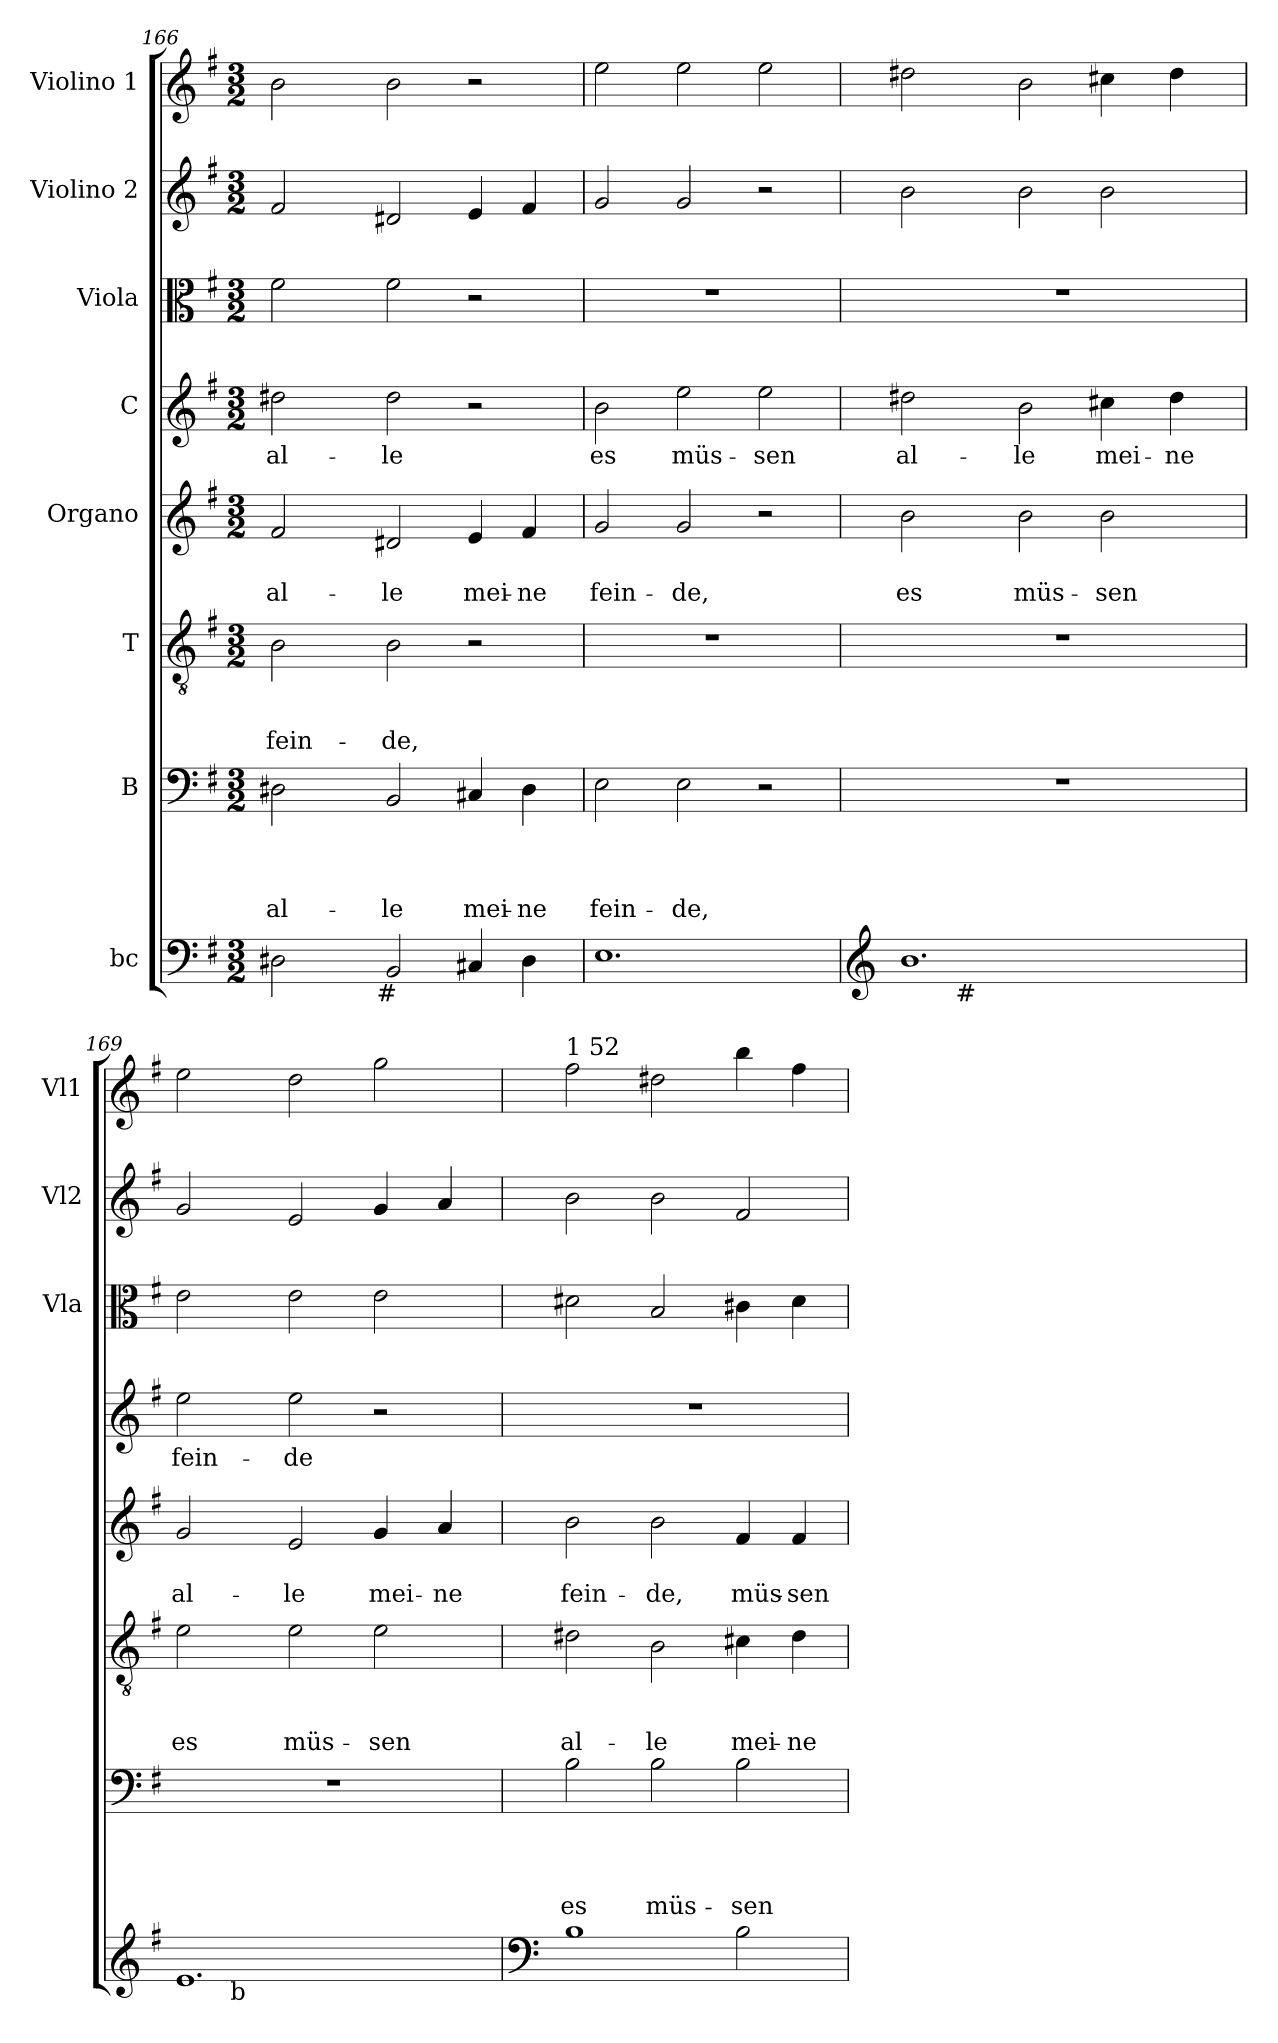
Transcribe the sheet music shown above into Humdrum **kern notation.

**kern	**kern	**text	**text	**text	**text	**kern	**text	**text	**text	**kern	**text	**text	**kern	**text	**kern	**kern	**kern
*part8	*part7	*part7	*part7	*part7	*part7	*part6	*part6	*part6	*part6	*part5	*part5	*part5	*part4	*part4	*part3	*part2	*part1
*staff8	*staff7	*staff7	*staff7	*staff7	*staff7	*staff6	*staff6	*staff6	*staff6	*staff5	*staff5	*staff5	*staff4	*staff4	*staff3	*staff2	*staff1
*I"bc	*I"B	*	*	*	*	*I"T	*	*	*	*I"Organo	*	*	*I"C	*	*I"Viola	*I"Violino 2	*I"Violino 1
*	*	*	*	*	*	*	*	*	*	*	*	*	*	*	*I'Vla	*I'Vl2	*I'Vl1
*clefF4	*clefF4	*	*	*	*	*clefGv2	*	*	*	*clefG2	*	*	*clefG2	*	*clefC3	*clefG2	*clefG2
*k[f#]	*k[f#]	*	*	*	*	*k[f#]	*	*	*	*k[f#]	*	*	*k[f#]	*	*k[f#]	*k[f#]	*k[f#]
*G:	*G:	*	*	*	*	*G:	*	*	*	*G:	*	*	*G:	*	*G:	*G:	*G:
*M3/2	*M3/2	*	*	*	*	*M3/2	*	*	*	*M3/2	*	*	*M3/2	*	*M3/2	*M3/2	*M3/2
=166	=166	=166	=166	=166	=166	=166	=166	=166	=166	=166	=166	=166	=166	=166	=166	=166	=166
!	!	!	!	!	!LO:LY:b	!	!	!	!LO:LY:b	!	!	!LO:LY:b	!	!LO:LY:b	!	!	!
*^	*	*	*	*	*	*	*	*	*	*	*	*	*	*	*	*	*
2D#X>\	4ryy	2D#X\	.	.	.	al-	2B\	.	.	fein-	2f#/	.	al-	2dd#X\	al-	2f#\	2f#/	2b\
.	8...ryy	.	.	.	.	.	.	.	.	.	.	.	.	.	.	.	.	.
!	!LO:TX:b:t=#	!	!	!	!	!	!	!	!	!	!	!	!	!	!	!	!	!
.	1ryy	.	.	.	.	.	.	.	.	.	.	.	.	.	.	.	.	.
!	!	!	!	!	!	!LO:LY:b	!	!	!	!LO:LY:b:rj	!	!	!LO:LY:b	!	!LO:LY:b	!	!	!
2BB/	.	2BB/	.	.	.	-le	2B\	.	.	-de,	2d#X/	.	-le	2dd#\	-le	2f#\	2d#X/	2b\
!	!	!	!	!	!	!LO:LY:b	!	!	!	!	!	!	!LO:LY:b	!	!	!	!	!
4C#X/	.	4C#X/	.	.	.	mei-	2r	.	.	.	4e/	.	mei-	2r	.	2r	4e/	2r
!	!	!	!	!	!	!LO:LY:b:rj	!	!	!	!	!	!	!LO:LY:b:rj	!	!	!	!	!
4D#\	.	4D#\	.	.	.	-ne	.	.	.	.	4f#/	.	-ne	.	.	.	4f#/	.
.	64ryy	.	.	.	.	.	.	.	.	.	.	.	.	.	.	.	.	.
=167	=167	=167	=167	=167	=167	=167	=167	=167	=167	=167	=167	=167	=167	=167	=167	=167	=167	=167
!	!	!	!	!	!	!LO:LY:b	!LO:N:vis=1	!	!	!	!	!	!LO:LY:b	!	!LO:LY:b	!LO:N:vis=1	!	!
*v	*v	*	*	*	*	*	*	*	*	*	*	*	*	*	*	*	*	*
1.E	2E\	.	.	.	fein-	1.r	.	.	.	2g/	.	fein-	2b\	es	1.r	2g/	2ee\
!	!	!	!	!	!LO:LY:b:rj	!	!	!	!	!	!	!LO:LY:b:rj	!	!LO:LY:b	!	!	!
.	2E\	.	.	.	-de,	.	.	.	.	2g/	.	-de,	2ee\	müs-	.	2g/	2ee\
!	!	!	!	!	!	!	!	!	!	!	!	!	!	!LO:LY:b:rj	!	!	!
.	2r	.	.	.	.	.	.	.	.	2r	.	.	2ee\	-sen	.	2r	2ee\
=168	=168	=168	=168	=168	=168	=168	=168	=168	=168	=168	=168	=168	=168	=168	=168	=168	=168
*clefG2	*	*	*	*	*	*	*	*	*	*	*	*	*	*	*	*	*
!	!LO:N:vis=1	!	!	!	!	!LO:N:vis=1	!	!	!	!	!	!LO:LY:b	!	!LO:LY:b	!LO:N:vis=1	!	!
*^	*	*	*	*	*	*	*	*	*	*	*	*	*	*	*	*	*
1.b	8ryy	1.r	.	.	.	.	1.r	.	.	.	2b\	.	es	2dd#X\	al-	1.r	2b\	2dd#X\
.	32.ryy	.	.	.	.	.	.	.	.	.	.	.	.	.	.	.	.	.
!	!LO:TX:b:t=#	!	!	!	!	!	!	!	!	!	!	!	!	!	!	!	!	!
.	1ryy	.	.	.	.	.	.	.	.	.	.	.	.	.	.	.	.	.
!	!	!	!	!	!	!	!	!	!	!	!	!	!LO:LY:b	!	!LO:LY:b	!	!	!
.	.	.	.	.	.	.	.	.	.	.	2b\	.	müs-	2b\	-le	.	2b\	2b\
!	!	!	!	!	!	!	!	!	!	!	!	!	!LO:LY:b:rj	!	!LO:LY:b	!	!	!
.	.	.	.	.	.	.	.	.	.	.	2b\	.	-sen	4cc#X\	mei-	.	2b\	4cc#X\
.	4ryy	.	.	.	.	.	.	.	.	.	.	.	.	.	.	.	.	.
!	!	!	!	!	!	!	!	!	!	!	!	!	!	!	!LO:LY:b:rj	!	!	!
.	.	.	.	.	.	.	.	.	.	.	.	.	.	4dd#\	-ne	.	.	4dd#\
.	16ryy	.	.	.	.	.	.	.	.	.	.	.	.	.	.	.	.	.
.	64ryy	.	.	.	.	.	.	.	.	.	.	.	.	.	.	.	.	.
=169	=169	=169	=169	=169	=169	=169	=169	=169	=169	=169	=169	=169	=169	=169	=169	=169	=169	=169
!	!	!LO:N:vis=1	!	!	!	!	!	!	!	!LO:LY:b	!	!	!LO:LY:b	!	!LO:LY:b	!	!	!
1.e	8...ryy	1.r	.	.	.	.	2e\	.	.	es	2g/	.	al-	2ee\	fein-	2e\	2g/	2ee\
!	!LO:TX:b:t=b	!	!	!	!	!	!	!	!	!	!	!	!	!	!	!	!	!
.	1ryy	.	.	.	.	.	.	.	.	.	.	.	.	.	.	.	.	.
!	!	!	!	!	!	!	!	!	!	!LO:LY:b	!	!	!LO:LY:b	!	!LO:LY:b:rj	!	!	!
.	.	.	.	.	.	.	2e\	.	.	müs-	2e/	.	-le	2ee\	-de	2e\	2e/	2dd\
!	!	!	!	!	!	!	!	!	!	!LO:LY:b:rj	!	!	!LO:LY:b	!	!	!	!	!
.	.	.	.	.	.	.	2e\	.	.	-sen	4g/	.	mei-	2r	.	2e\	4g/	2gg\
.	4ryy	.	.	.	.	.	.	.	.	.	.	.	.	.	.	.	.	.
!	!	!	!	!	!	!	!	!	!	!	!	!	!LO:LY:b:rj	!	!	!	!	!
.	.	.	.	.	.	.	.	.	.	.	4a/	.	-ne	.	.	.	4a/	.
.	64ryy	.	.	.	.	.	.	.	.	.	.	.	.	.	.	.	.	.
*v	*v	*	*	*	*	*	*	*	*	*	*	*	*	*	*	*	*	*
!!LO:LB:g=z
=170	=170	=170	=170	=170	=170	=170	=170	=170	=170	=170	=170	=170	=170	=170	=170	=170	=170
*clefF4	*	*	*	*	*	*	*	*	*	*	*	*	*	*	*	*	*
*^	*	*	*	*	*	*	*	*	*	*	*	*	*	*	*	*	*
!	!	!	!	!	!	!	!	!	!	!	!	!	!	!	!	!	!	!LO:TX:a:t=1 52
!	!	!	!	!	!	!LO:LY:b	!	!	!	!LO:LY:b	!	!	!LO:LY:b	!LO:N:vis=1	!	!	!	!
*v	*v	*	*	*	*	*	*	*	*	*	*	*	*	*	*	*	*	*
1B	2B\	.	.	.	es	2d#X\	.	.	al-	2b\	.	fein-	1.r	.	2d#X\	2b\	2ff#\
!	!	!	!	!	!LO:LY:b	!	!	!	!LO:LY:b	!	!	!LO:LY:b:rj	!	!	!	!	!
.	2B\	.	.	.	müs-	2B\	.	.	-le	2b\	.	-de,	.	.	2B/	2b\	2dd#X\
!	!	!	!	!	!LO:LY:b:rj	!	!	!	!LO:LY:b	!	!	!LO:LY:b	!	!	!	!	!
2B\	2B\	.	.	.	-sen	4c#X\	.	.	mei-	4f#/	.	müs-	.	.	4c#X\	2f#/	4bb\
!	!	!	!	!	!	!	!	!	!LO:LY:b:rj	!	!	!LO:LY:b:rj	!	!	!	!	!
.	.	.	.	.	.	4d#\	.	.	-ne	4f#/	.	-sen	.	.	4d#\	.	4ff#\
=	=	=	=	=	=	=	=	=	=	=	=	=	=	=	=	=	=
*-	*-	*-	*-	*-	*-	*-	*-	*-	*-	*-	*-	*-	*-	*-	*-	*-	*-
